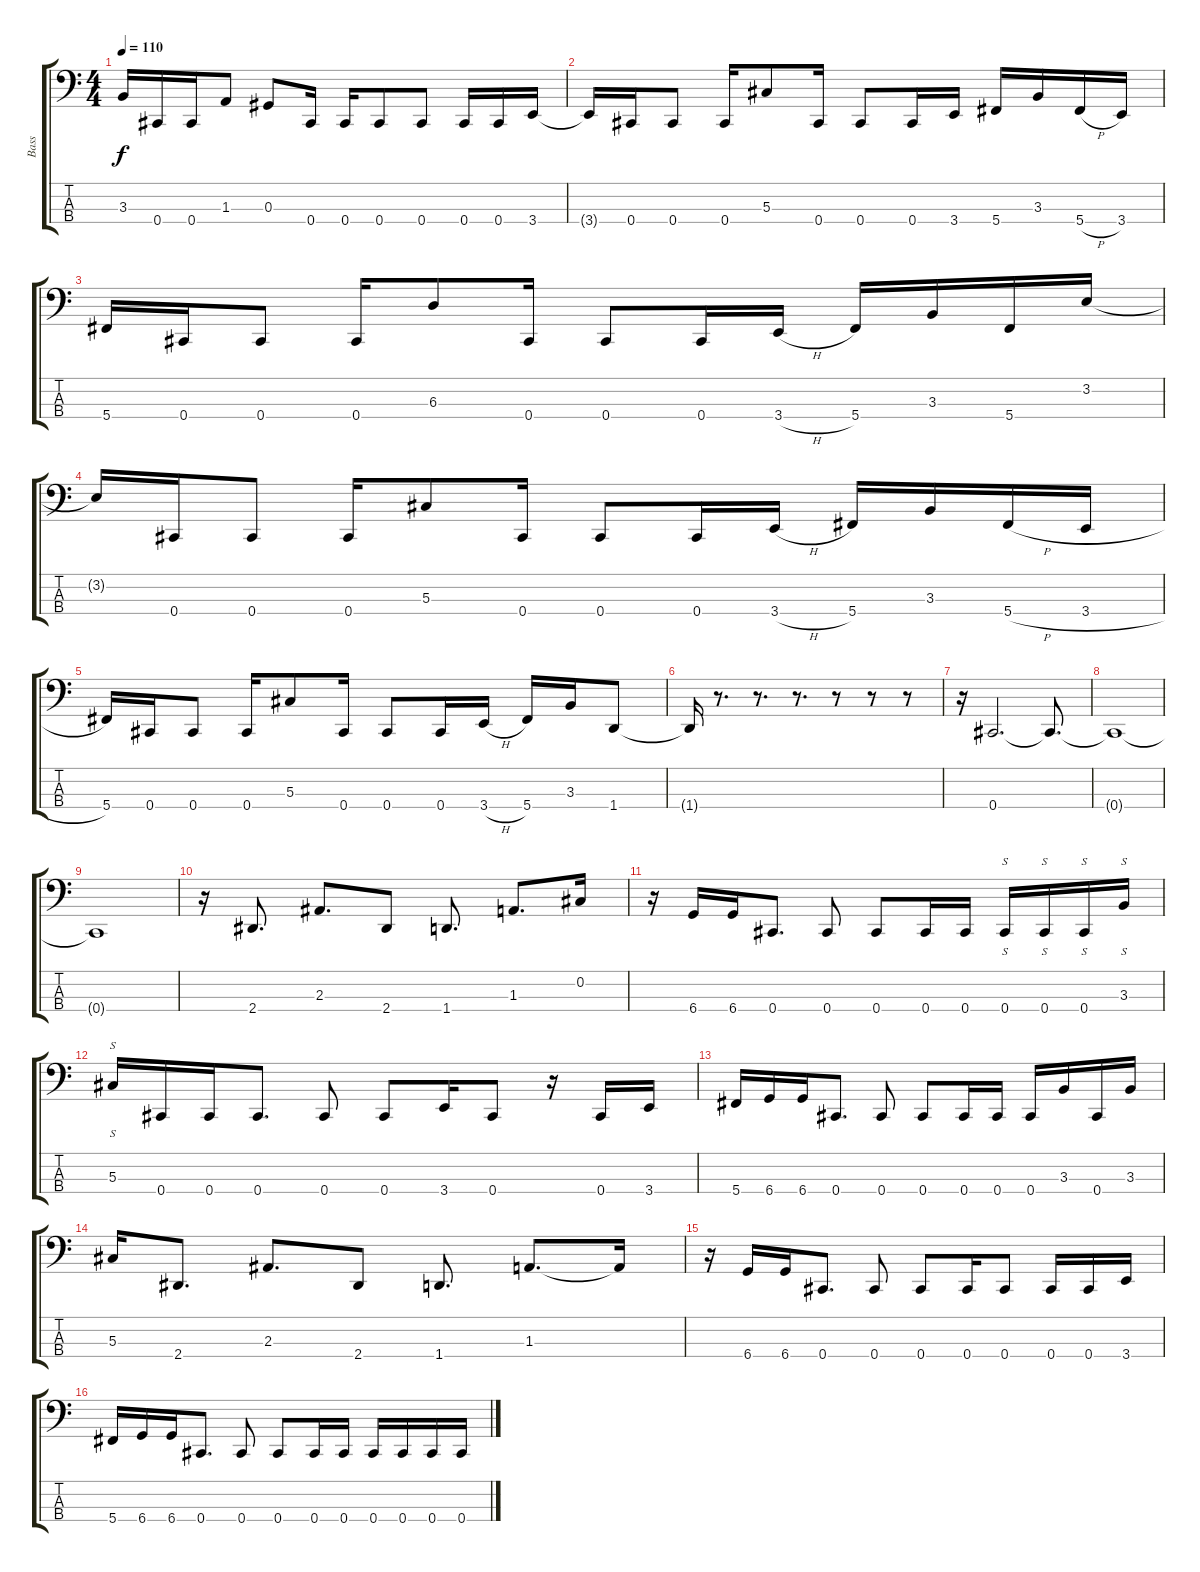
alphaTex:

\track ("Bass" "Bass") {instrument electricbassfinger}
\staff {score tabs}
\tuning (Gb2 Db2 Ab1 Db1) {hide}
\ts (4 4)
\tempo 110
\clef f4
\ks c
3.3{t}.16{dy f} 0.4.16 0.4.16 1.3.8 0.3.8 0.4.16 0.4.16 0.4.8 0.4.8 0.4.16 0.4.16 3.4.16 |
3.4{t}.16 0.4.16 0.4.8 0.4.16 5.3.8 0.4.16 0.4.8 0.4.16 3.4.16 5.4.16 3.3.16 5.4{h}.16 3.4.16 |
5.4.16 0.4.16 0.4.8 0.4.16 6.3.8 0.4.16 0.4.8 0.4.16 3.4{h}.16 5.4.16 3.3.16 5.4.16 3.2.16 |
3.2{t}.16 0.4.16 0.4.8 0.4.16 5.3.8 0.4.16 0.4.8 0.4.16 3.4{h}.16 5.4.16 3.3.16 5.4{h}.16 3.4{h}.16 |
5.4.16 0.4.16 0.4.8 0.4.16 5.3.8 0.4.16 0.4.8 0.4.16 3.4{h}.16 5.4.16 3.3.16 1.4.8 |
1.4{t}.16 r.8{d} r.8{d} r.8{d} r.8 r.8 r.8 |
r.16 0.4.2{d} 0.4{t}.8{d} |
0.4{t}.1 |
0.4{t}.1 |
r.16 2.4.8{d} 2.3.8{d} 2.4.8 1.4.8{d} 1.3.8{d} 0.2.16 |
r.16 6.4.16 6.4.16 0.4.8{d} 0.4.8 0.4.8 0.4.16 0.4.16 0.4.16{s} 0.4.16{s} 0.4.16{s} 3.3.16{s} |
5.3.16{s} 0.4.16 0.4.16 0.4.8{d} 0.4.8 0.4.8 3.4.16 0.4.8 r.16 0.4.16 3.4.16 |
5.4.16 6.4.16 6.4.16 0.4.8{d} 0.4.8 0.4.8 0.4.16 0.4.16 0.4.16 3.3.16 0.4.16 3.3.16 |
5.3.16 2.4.8{d} 2.3.8{d} 2.4.8 1.4.8{d} 1.3.8{d} 1.3{t}.16 |
r.16 6.4.16 6.4.16 0.4.8{d} 0.4.8 0.4.8 0.4.16 0.4.8 0.4.16 0.4.16 3.4.16 |
5.4.16 6.4.16 6.4.16 0.4.8{d} 0.4.8 0.4.8 0.4.16 0.4.16 0.4.16 0.4.16 0.4.16 0.4.16
